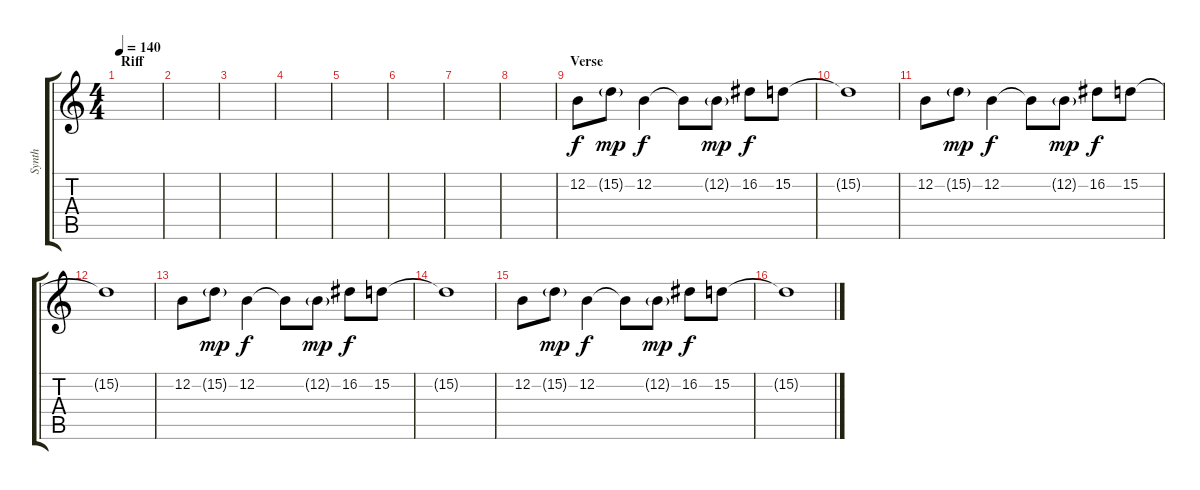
\track ("Synth" "Synth") {instrument fx5brightness}
\staff {score tabs}
\tuning (E4 B3 G3 D3 A2 E2) {hide}
\ts (4 4)
\section ("" "Riff")
\tempo 140
\clef g2
\ks c
|
|
|
|
|
|
|
|
\section ("" "Verse")
12.2.8{volume 6} 15.2{g}.8{dy mp} 12.2.4{dy f} 12.2{t}.8 12.2{g}.8{dy mp} 16.2.8{dy f} 15.2.8 |
15.2{t}.1 |
12.2.8 15.2{g}.8{dy mp} 12.2.4{dy f} 12.2{t}.8 12.2{g}.8{dy mp} 16.2.8{dy f} 15.2.8 |
15.2{t}.1 |
12.2.8 15.2{g}.8{dy mp} 12.2.4{dy f} 12.2{t}.8 12.2{g}.8{dy mp} 16.2.8{dy f} 15.2.8 |
15.2{t}.1 |
12.2.8 15.2{g}.8{dy mp} 12.2.4{dy f} 12.2{t}.8 12.2{g}.8{dy mp} 16.2.8{dy f} 15.2.8 |
15.2{t}.1
